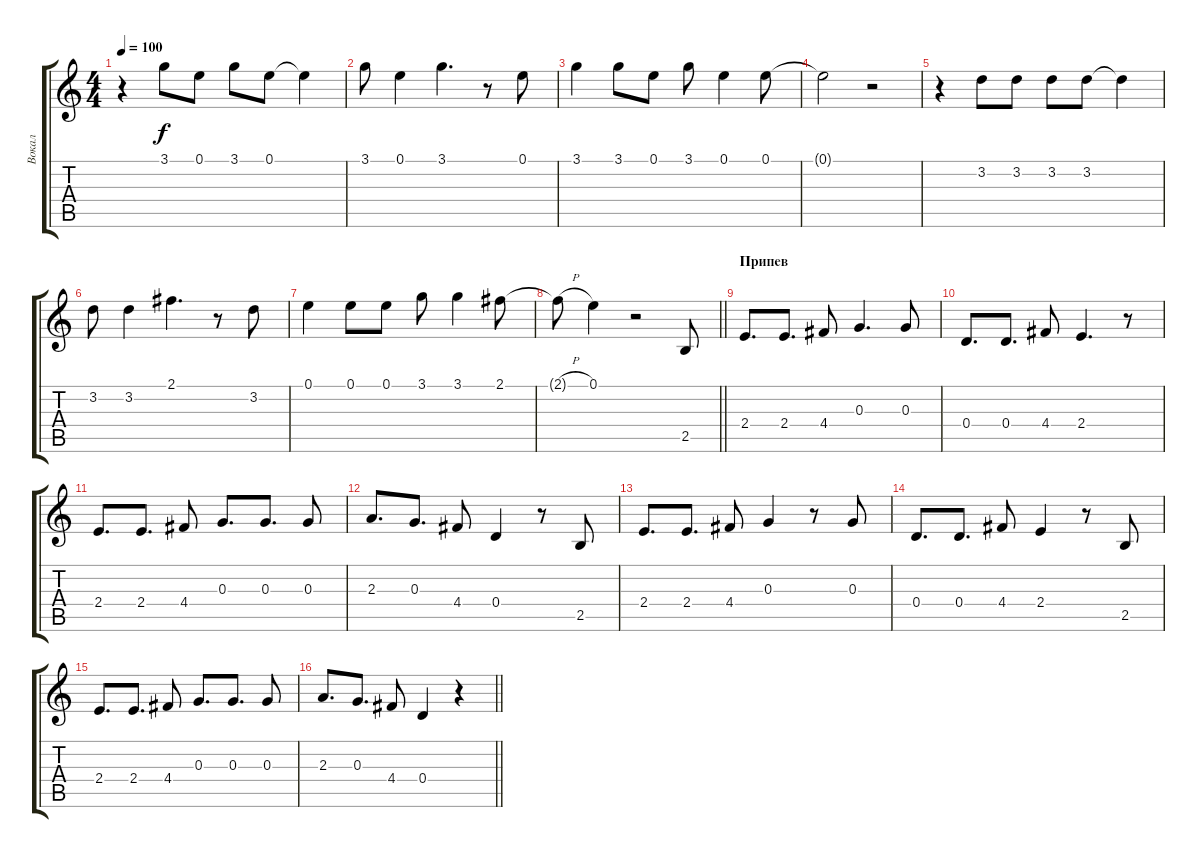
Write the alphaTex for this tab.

\track ("Вокал" "Вокал") {instrument acousticguitarsteel}
\staff {score tabs}
\tuning (E4 B3 G3 D3 A2 E2) {hide}
\ts (4 4)
\tempo 100
\clef g2
\ks c
r.4{dy f} 3.1.8 0.1.8 3.1.8 0.1.8 0.1{t}.4 |
3.1.8 0.1.4 3.1.4{d} r.8 0.1.8 |
3.1.4 3.1.8 0.1.8 3.1.8 0.1.4 0.1.8 |
0.1{t}.2 r.2 |
r.4 3.2.8 3.2.8 3.2.8 3.2.8 3.2{t}.4 |
3.2.8 3.2.4 2.1.4{d} r.8 3.2.8 |
0.1.4 0.1.8 0.1.8 3.1.8 3.1.4 2.1.8 |
\barLineRight lightlight
2.1{h t}.8 0.1.4 r.2 2.5.8 |
\section ("" "Припев")
2.4.8{d} 2.4.8{d} 4.4.8 0.3.4{d} 0.3.8 |
0.4.8{d} 0.4.8{d} 4.4.8 2.4.4{d} r.8 |
2.4.8{d} 2.4.8{d} 4.4.8 0.3.8{d} 0.3.8{d} 0.3.8 |
2.3.8{d} 0.3.8{d} 4.4.8 0.4.4 r.8 2.5.8 |
2.4.8{d} 2.4.8{d} 4.4.8 0.3.4 r.8 0.3.8 |
0.4.8{d} 0.4.8{d} 4.4.8 2.4.4 r.8 2.5.8 |
2.4.8{d} 2.4.8{d} 4.4.8 0.3.8{d} 0.3.8{d} 0.3.8 |
\barLineRight lightlight
2.3.8{d} 0.3.8{d} 4.4.8 0.4.4 r.4
